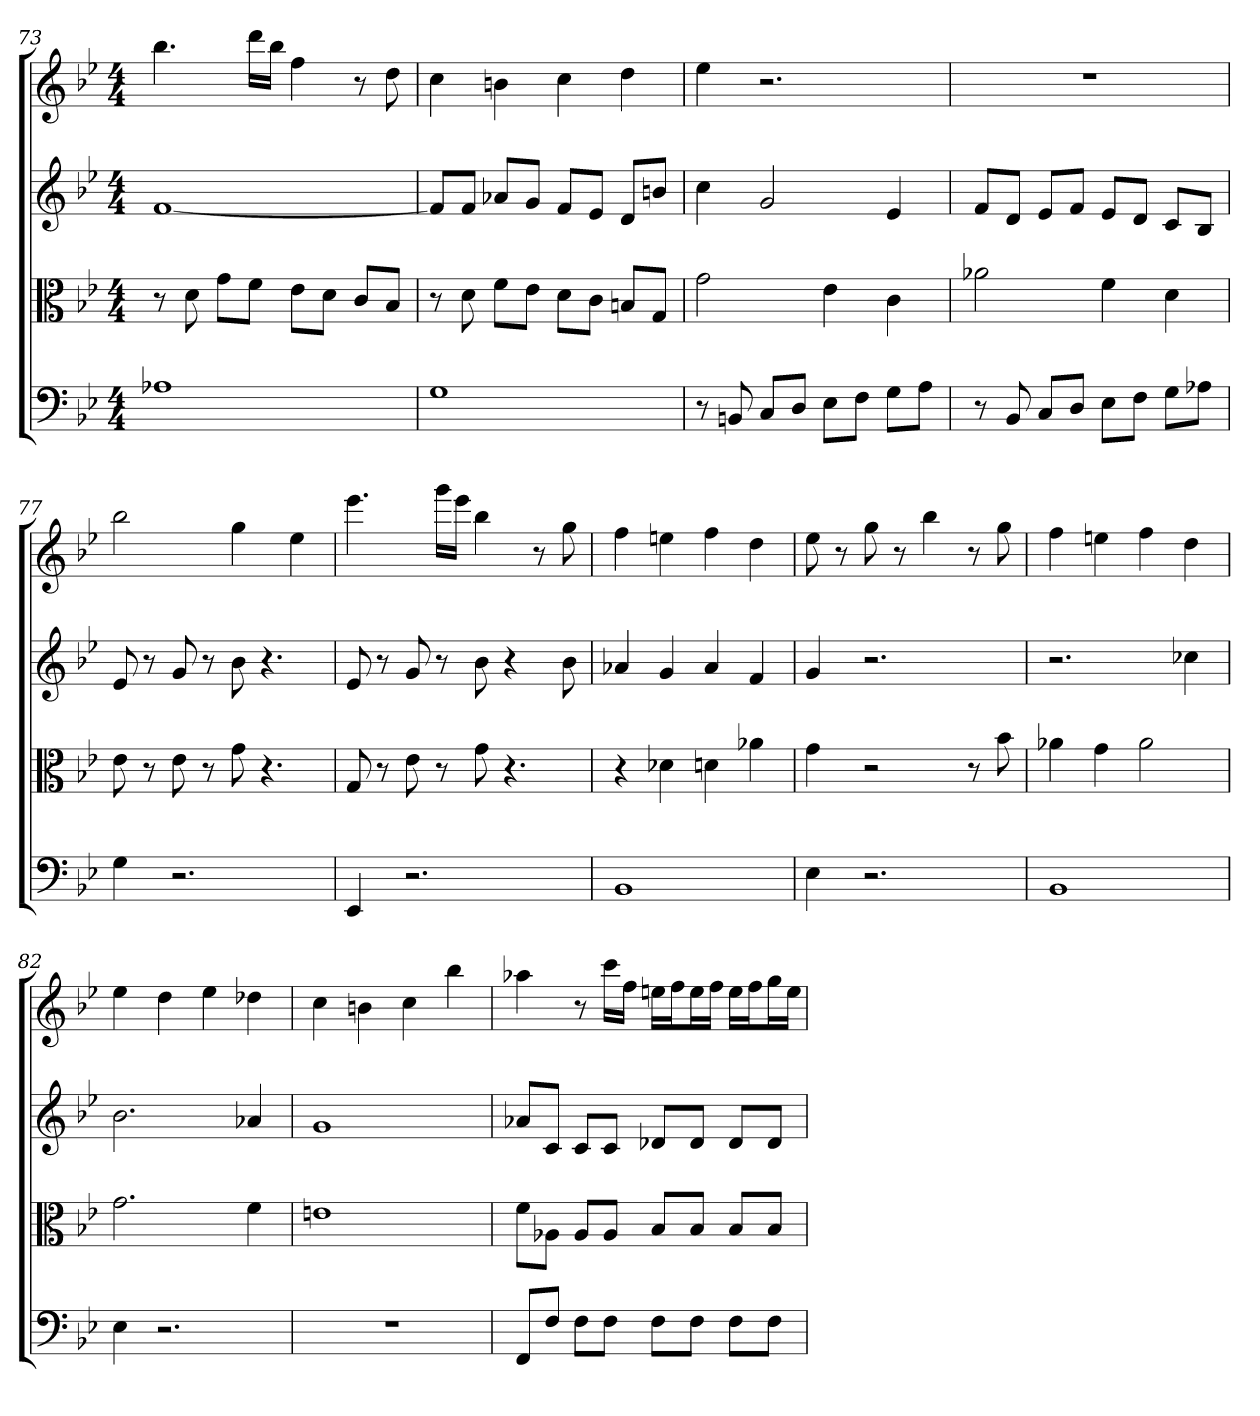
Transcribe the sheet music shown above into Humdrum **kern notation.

**kern	**kern	**kern	**kern
*part4	*part3	*part2	*part1
*staff4	*staff3	*staff2	*staff1
*clefF4	*clefC3	*	*
*k[b-e-]	*k[b-e-]	*k[b-e-]	*k[b-e-]
*B-:	*B-:	*B-:	*B-:
*M4/4	*M4/4	*M4/4	*M4/4
=73	=73	=73	=73
1A-X	8r	[1f	4.bb-
.	8d	.	.
.	8g\L	.	.
.	8f\J	.	16dddLL
.	.	.	16bb-JJ
.	8e-\L	.	4ff
.	8d\J	.	.
.	8c/L	.	8r
.	8B-/J	.	8dd
=74	=74	=74	=74
1G	8r	8fL]	4cc
.	8d	8fJ	.
.	8f\L	8a-XL	4bn
.	8e-\J	8gJ	.
.	8d\L	8fL	4cc
.	8c\J	8e-J	.
.	8Bn/L	8dL	4dd
.	8G/J	8bnJ	.
=75	=75	=75	=75
8r	2g	4cc	4ee-
8BBn	.	.	.
8C/L	.	2g	2.r
8D/J	.	.	.
8E-\L	4e-	.	.
8F\J	.	.	.
8G\L	4c	4e-	.
8A\J	.	.	.
=76	=76	=76	=76
8r	2a-X	8fL	1r
8BB-	.	8dJ	.
8C/L	.	8e-L	.
8D/J	.	8fJ	.
8E-\L	4f	8e-L	.
8F\J	.	8dJ	.
8G\L	4d	8cL	.
8A-X\J	.	8B-J	.
=77	=77	=77	=77
4G	8e-	8e-	2bb-
.	8r	8r	.
2.r	8e-	8g	.
.	8r	8r	.
.	8g	8b-	4gg
.	4.r	4.r	.
.	.	.	4ee-
=78	=78	=78	=78
4EE-	8G	8e-	4.eee-
.	8r	8r	.
2.r	8e-	8g	.
.	8r	8r	16gggLL
.	.	.	16eee-JJ
.	8g	8b-	4bb-
.	4.r	4r	.
.	.	.	8r
.	.	8b-	8gg
=79	=79	=79	=79
1BB-	4r	4a-X	4ff
.	4d-X	4g	4een
.	4dn	4a-	4ff
.	4a-X	4f	4dd
=80	=80	=80	=80
4E-	4g	4g	8ee-
.	.	.	8r
2.r	2r	2.r	8gg
.	.	.	8r
.	.	.	4bb-
.	8r	.	8r
.	8b-	.	8gg
=81	=81	=81	=81
1BB-	4a-X	2.r	4ff
.	4g	.	4een
.	2a-	.	4ff
.	.	4cc-X	4dd
=82	=82	=82	=82
4E-	2.g	2.b-	4ee-
2.r	.	.	4dd
.	.	.	4ee-
.	4f	4a-X	4dd-X
=83	=83	=83	=83
1r	1en	1g	4cc
.	.	.	4bn
.	.	.	4cc
.	.	.	4bb-
=84	=84	=84	=84
8FF/L	8f\L	8a-XL	4aa-X
8F/J	8A-X\J	8cJ	.
8F\L	8A-/L	8cL	8r
8F\J	8A-/J	8cJ	16cccLL
.	.	.	16ffJJ
8F\L	8B-/L	8d-XL	16eenLL
.	.	.	16ffJ
8F\J	8B-/J	8d-J	16eeL
.	.	.	16ffJJ
8F\L	8B-/L	8d-L	16eeLL
.	.	.	16ffJ
8F\J	8B-/J	8d-J	16ggL
.	.	.	16eeJJ
=	=	=	=
*-	*-	*-	*-
